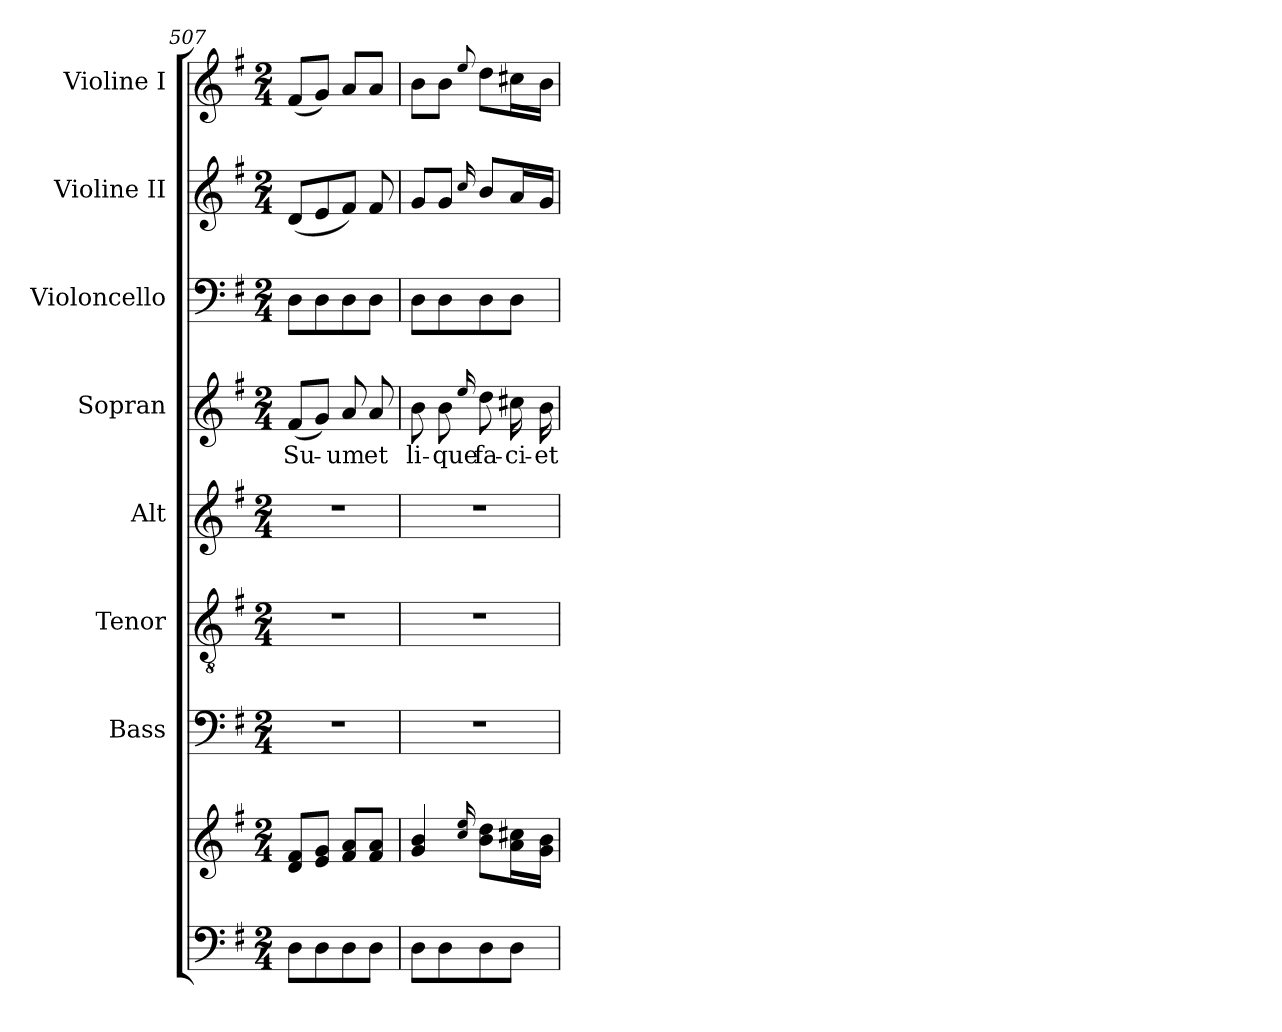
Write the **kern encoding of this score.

**kern	**kern	**kern	**kern	**kern	**kern	**text	**kern	**kern	**kern
*part8	*part8	*part7	*part6	*part5	*part4	*part4	*part3	*part2	*part1
*staff9	*staff8	*staff7	*staff6	*staff5	*staff4	*staff4	*staff3	*staff2	*staff1
*	*	*I"Bass	*I"Tenor	*I"Alt	*I"Sopran	*	*I"Violoncello	*I"Violine II	*I"Violine I
*	*	*I'B.	*I'T.	*I'A.	*I'S.	*	*I'Vc.	*I'Vl. II	*I'Vl. I
*clefF4	*clefG2	*clefF4	*clefGv2	*clefG2	*clefG2	*	*clefF4	*clefG2	*clefG2
*	*	*	*	*	*	*	*ITrd7c12	*	*
*k[f#]	*k[f#]	*k[f#]	*k[f#]	*k[f#]	*k[f#]	*	*k[f#]	*k[f#]	*k[f#]
*G:	*G:	*G:	*G:	*G:	*G:	*	*G:	*G:	*G:
*M2/4	*M2/4	*M2/4	*M2/4	*M2/4	*M2/4	*	*M2/4	*M2/4	*M2/4
=507	=507	=507	=507	=507	=507	=507	=507	=507	=507
!	!	!	!	!	!	!LO:LY:b	!	!	!
8D\L	8d/ 8f#/L	2r	2r	2r	(<8f#/L	Su-	8DD\L	(<8d/L	(<8f#/L
8D\	8e/ 8g/J	.	.	.	8g/J)	.	8DD\	8e/	8g/J)
!	!	!	!	!	!	!LO:LY:b	!	!	!
8D\	8f#/ 8a/L	.	.	.	8a/	-um	8DD\	8f#/J)	8a/L
!	!	!	!	!	!	!LO:LY:b	!	!	!
8D\J	8f#/ 8a/J	.	.	.	8a/	et	8DD\J	8f#/	8a/J
!!LO:PB:g=z
=508	=508	=508	=508	=508	=508	=508	=508	=508	=508
!	!	!	!	!	!	!LO:LY:b	!	!	!
8D\L	4g/ 4b/	2r	2r	2r	8b\	li-	8DD\L	8g/L	8b\L
!	!	!	!	!	!	!LO:LY:b	!	!	!
8D\	.	.	.	.	8b\	-que	8DD\	8g/J	8b\J
.	16qqcc/ 16qqee/	.	.	.	16qqee/	.	.	16qqcc/	8qqee/
!	!	!	!	!	!	!LO:LY:b	!	!	!
8D\	8b\ 8dd\L	.	.	.	8dd\	fa-	8DD\	8b/L	8dd\L
!	!	!	!	!	!	!LO:LY:b	!	!	!
8D\J	16a\ 16cc#X\L	.	.	.	16cc#X\	-ci-	8DD\J	16a/L	16cc#X\L
!	!	!	!	!	!	!LO:LY:b	!	!	!
.	16g\ 16b\JJ	.	.	.	16b\	-et	.	16g/JJ	16b\JJ
=	=	=	=	=	=	=	=	=	=
*-	*-	*-	*-	*-	*-	*-	*-	*-	*-
